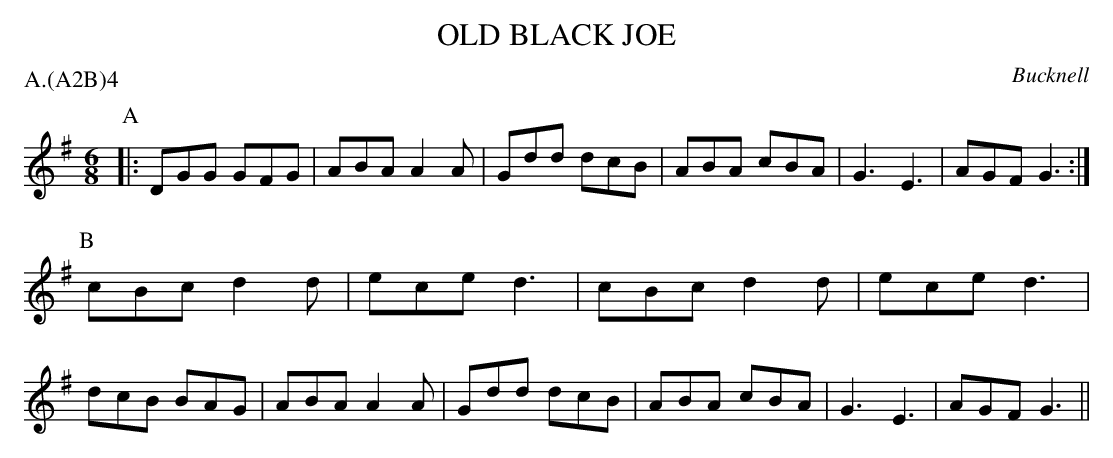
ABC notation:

X:1
T: OLD BLACK JOE
O: Bucknell
P: A.(A2B)4
M: 6/8
L: 1/8
K: G
P: A
|: DGG GFG | ABA A2A | Gdd dcB | ABA cBA | G3 E3 | AGF G3 :|
P: B
   cBc d2d | ece d3  | cBc d2d | ece d3  |
   dcB BAG | ABA A2A | Gdd dcB | ABA cBA | G3 E3 | AGF G3 ||
